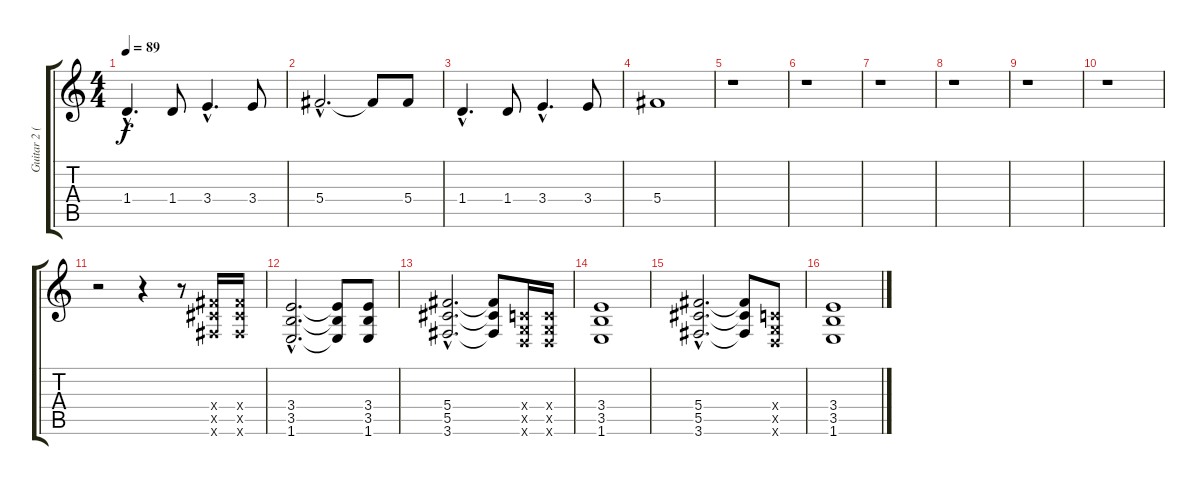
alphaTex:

\track ("Guitar 2 (Gilbey)" "Guitar 2 (") {instrument overdrivenguitar}
\staff {score tabs}
\tuning (Eb4 Bb3 Gb3 Db3 Ab2 Eb2) {hide}
\ts (4 4)
\tempo 89
\clef g2
\ks c
1.4{hac}.4{d dy f} 1.4.8 3.4{hac}.4{d} 3.4.8 |
5.4{hac}.2{d} 5.4{t}.8 5.4.8 |
1.4{hac}.4{d} 1.4.8 3.4{hac}.4{d} 3.4.8 |
5.4.1 |
r.1 |
r.1 |
r.1 |
r.1 |
r.1 |
r.1 |
r.2 r.4 r.8 (5.4{x} 5.5{x} 3.6{x}).16 (5.4{x} 5.5{x} 3.6{x}).16 |
(3.4{hac} 3.5{hac} 1.6{hac}).2{d} (3.4{t} 3.5{t} 1.6{t}).8 (3.4 3.5 1.6).8 |
(5.4{hac} 5.5{hac} 3.6{hac}).2{d} (5.4{t} 5.5{t} 3.6{t}).8 (-1.4{x} -1.5{x} -1.6{x}).16 (-1.4{x} -1.5{x} -1.6{x}).16 |
(3.4 3.5 1.6).1 |
(5.4{hac} 5.5{hac} 3.6{hac}).2{d} (5.4{t} 5.5{t} 3.6{t}).8 (-1.4{x} -1.5{x} -1.6{x}).8 |
(3.4 3.5 1.6).1
